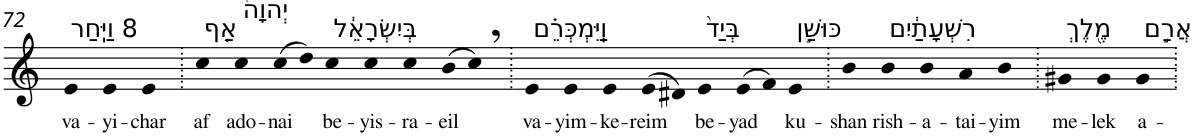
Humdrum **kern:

**kern	**text
*part1	*part1
*staff1	*staff1
*I"Piano	*
*I'Pno	*
!!LO:PB:g=z
*clefG2	*
*k[]	*
=72	=72
!LO:TX:a:t=8 וַיִּֽחַר	!
!	!LO:LY:b
4e	va-
!	!LO:LY:b
4e	-yi-
!	!LO:LY:b
4e	-char
=73.	=73.
!LO:TX:a:t=אַ֤ף	!
!	!LO:LY:b
4cc	af
!LO:TX:a:t=יְהוָה֙	!
!	!LO:LY:b
4cc	ado-
!	!LO:LY:b
(>8cc	-nai
8dd)	.
!LO:TX:a:t=בְּיִשְׂרָאֵ֔ל	!
!	!LO:LY:b
4cc	be-
!	!LO:LY:b
4cc	-yis-
!	!LO:LY:b
4cc	-ra-
!	!LO:LY:b
(>8b	-eil
8cc,)	.
=74.	=74.
!LO:TX:a:t=וַֽיִּמְכְּרֵ֗ם	!
!	!LO:LY:b
4e	va-
!	!LO:LY:b
4e	-yim-
!	!LO:LY:b
4e	-ke-
!	!LO:LY:b
(>8e	-reim
8d#X)	.
!LO:TX:a:t=בְּיַד֙	!
!	!LO:LY:b
4e	be-
!	!LO:LY:b
(>8e	-yad
8f)	.
!LO:TX:a:t=כּוּשַׁ֣ן	!
!	!LO:LY:b
4e	ku-
=75.	=75.
!	!LO:LY:b
4b	-shan
!LO:TX:a:t=רִשְׁעָתַ֔יִם	!
!	!LO:LY:b
4b	rish-
!	!LO:LY:b
4b	-a-
!	!LO:LY:b
4a	-tai-
!	!LO:LY:b
4b	-yim
=76.	=76.
!LO:TX:a:t=מֶ֖לֶךְ	!
!	!LO:LY:b
4g#X	me-
!	!LO:LY:b
4g#	-lek
!LO:TX:a:t=אֲרַ֣ם	!
!	!LO:LY:b
4g#	a-
=.	=.
*-	*-
